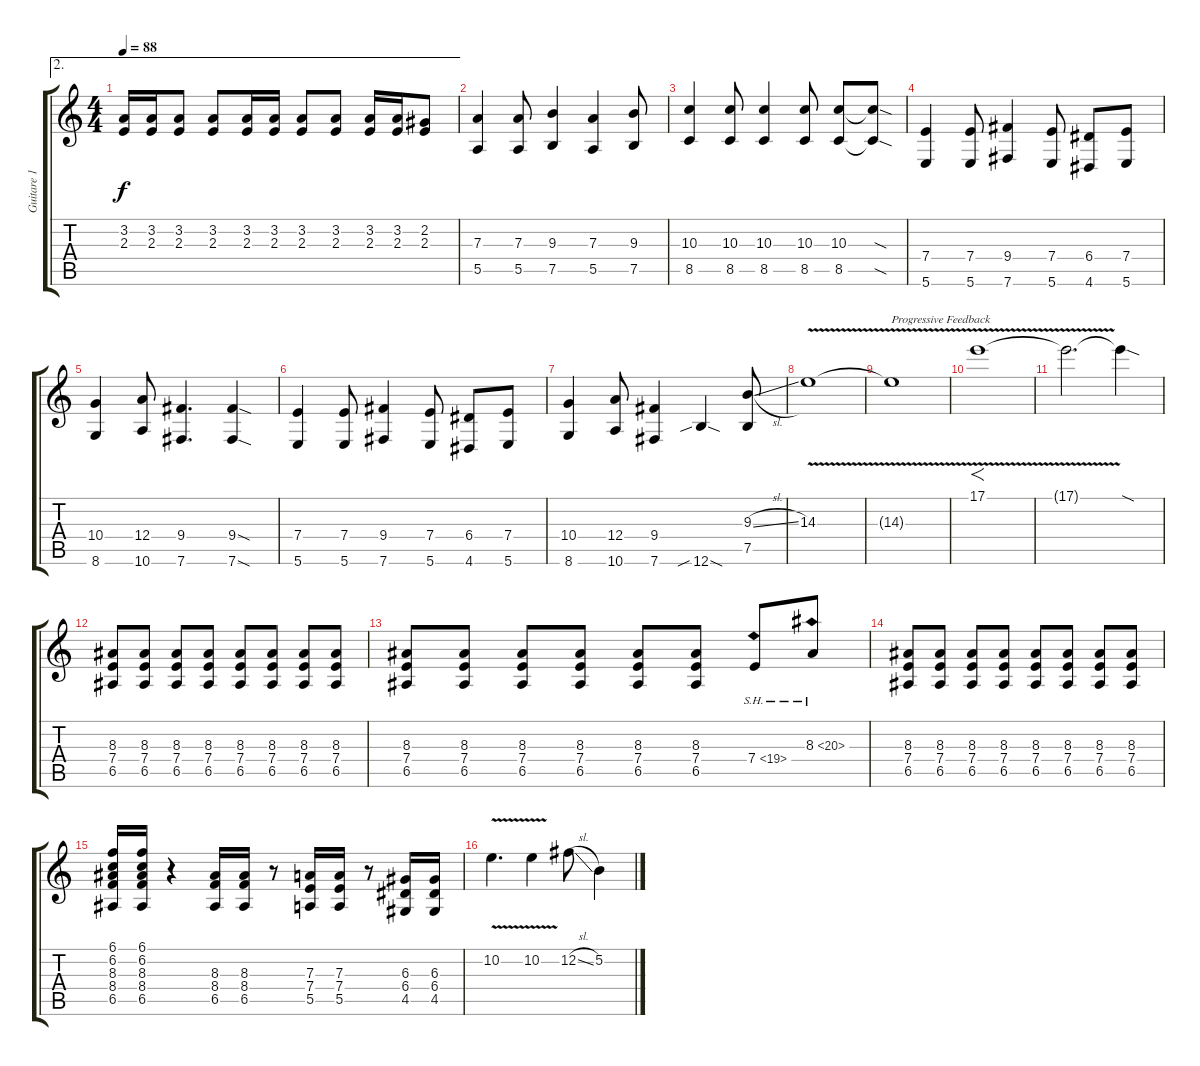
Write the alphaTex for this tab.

\track ("Guitare 1" "Guitare 1") {instrument distortionguitar}
\staff {score tabs}
\tuning (B3 Gb3 D3 A2 E2 B1) {hide}
\ae 2
\ts (4 4)
\tempo 88
\clef g2
\ks c
(3.2 2.3).16{dy f} (3.2 2.3).16 (3.2 2.3).8 (3.2 2.3).8 (3.2 2.3).16 (3.2 2.3).16 (3.2 2.3).8 (3.2 2.3).8 (3.2 2.3).16 (3.2 2.3).16 (2.2 2.3).8 |
(7.3 5.5).4 (7.3 5.5).8 (9.3 7.5).4 (7.3 5.5).4 (9.3 7.5).8 |
(10.3 8.5).4 (10.3 8.5).8 (10.3 8.5).4 (10.3 8.5).8 (10.3 8.5).8 (10.3{sod t} 8.5{sod t}).8 |
(7.4 5.6).4 (7.4 5.6).8 (9.4 7.6).4 (7.4 5.6).8 (6.4 4.6).8 (7.4 5.6).8 |
(10.4 8.6).4 (12.4 10.6).8 (9.4 7.6).4{d} (9.4{sod} 7.6{sod}).4 |
(7.4 5.6).4 (7.4 5.6).8 (9.4 7.6).4 (7.4 5.6).8 (6.4 4.6).8 (7.4 5.6).8 |
(10.4 8.6).4 (12.4 10.6).8 (9.4 7.6).4 12.6{sib sod}.4 (9.3{sl} 7.5).8 |
14.3{v}.1 |
14.3{t}.1{txt "Progressive Feedback"} |
17.1{v}.1{f} |
17.1{t}.2{d} 17.1{sod t}.4 |
(8.3 7.4 6.5).8 (8.3 7.4 6.5).8 (8.3 7.4 6.5).8 (8.3 7.4 6.5).8 (8.3 7.4 6.5).8 (8.3 7.4 6.5).8 (8.3 7.4 6.5).8 (8.3 7.4 6.5).8 |
(8.3 7.4 6.5).8 (8.3 7.4 6.5).8 (8.3 7.4 6.5).8 (8.3 7.4 6.5).8 (8.3 7.4 6.5).8 (8.3 7.4 6.5).8 7.4{sh 12}.8 8.3{sh 12}.8 |
(8.3 7.4 6.5).8 (8.3 7.4 6.5).8 (8.3 7.4 6.5).8 (8.3 7.4 6.5).8 (8.3 7.4 6.5).8 (8.3 7.4 6.5).8 (8.3 7.4 6.5).8 (8.3 7.4 6.5).8 |
(6.1 6.2 8.3 8.4 6.5).16 (6.1 6.2 8.3 8.4 6.5).16 r.4 (8.3 8.4 6.5).16 (8.3 8.4 6.5).16 r.8 (7.3 7.4 5.5).16 (7.3 7.4 5.5).16 r.8 (6.3 6.4 4.5).16 (6.3 6.4 4.5).16 |
10.2{v}.4{d} 10.2{v}.4 12.2{sl}.8 5.2.4
